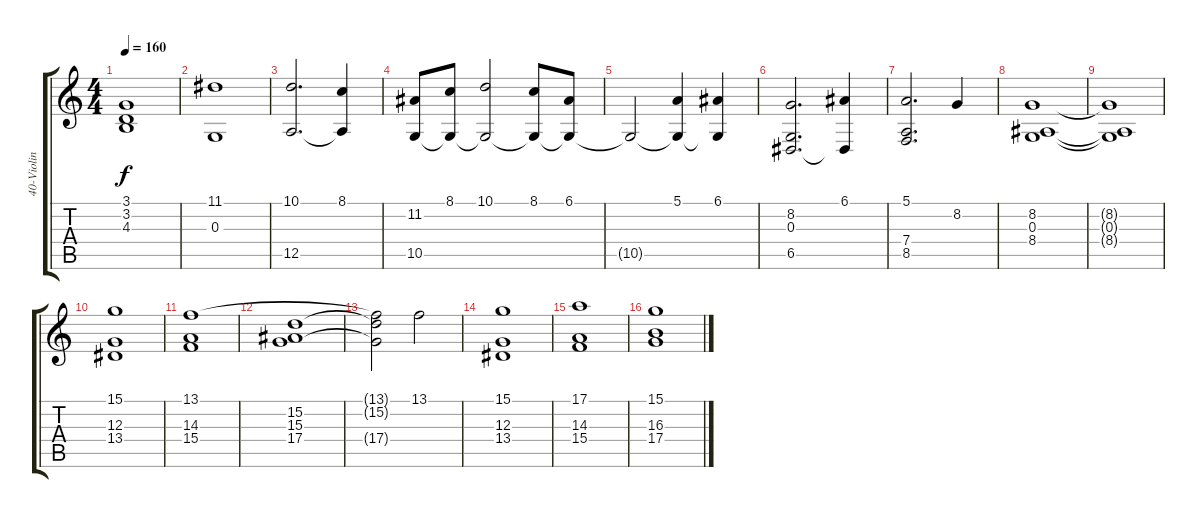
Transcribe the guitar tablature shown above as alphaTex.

\track ("40-Violin " "40-Violin ") {instrument violin}
\staff {score tabs}
\tuning (E4 B3 G3 D3 A2 E2) {hide}
\ts (4 4)
\tempo 160
\clef g2
\ks c
(3.1{t} 3.2{t} 4.3{t}).1{dy f} |
(11.1 0.3).1 |
(10.1 12.5).2{d} (8.1 12.5{t}).4 |
(11.2 10.5).8 (8.1 10.5{t}).8 (10.1 10.5{t}).2 (8.1 10.5{t}).8 (6.1 10.5{t}).8 |
10.5{t}.2 (5.1 10.5{t}).4 (6.1 10.5{t}).4 |
(8.2 0.3 6.5).2{d} (6.1 6.5{t}).4 |
(5.1 7.4 8.5).2{d} 8.2.4 |
(8.2 0.3 8.4).1 |
(8.2{t} 0.3{t} 8.4{t}).1 |
(15.1 12.3 13.4).1 |
(13.1 14.3 15.4).1 |
(15.2 15.3 17.4).1 |
(13.1{t} 15.2{t} 17.4{t}).2 13.1.2 |
(15.1 12.3 13.4).1 |
(17.1 14.3 15.4).1 |
(15.1 16.3 17.4).1
